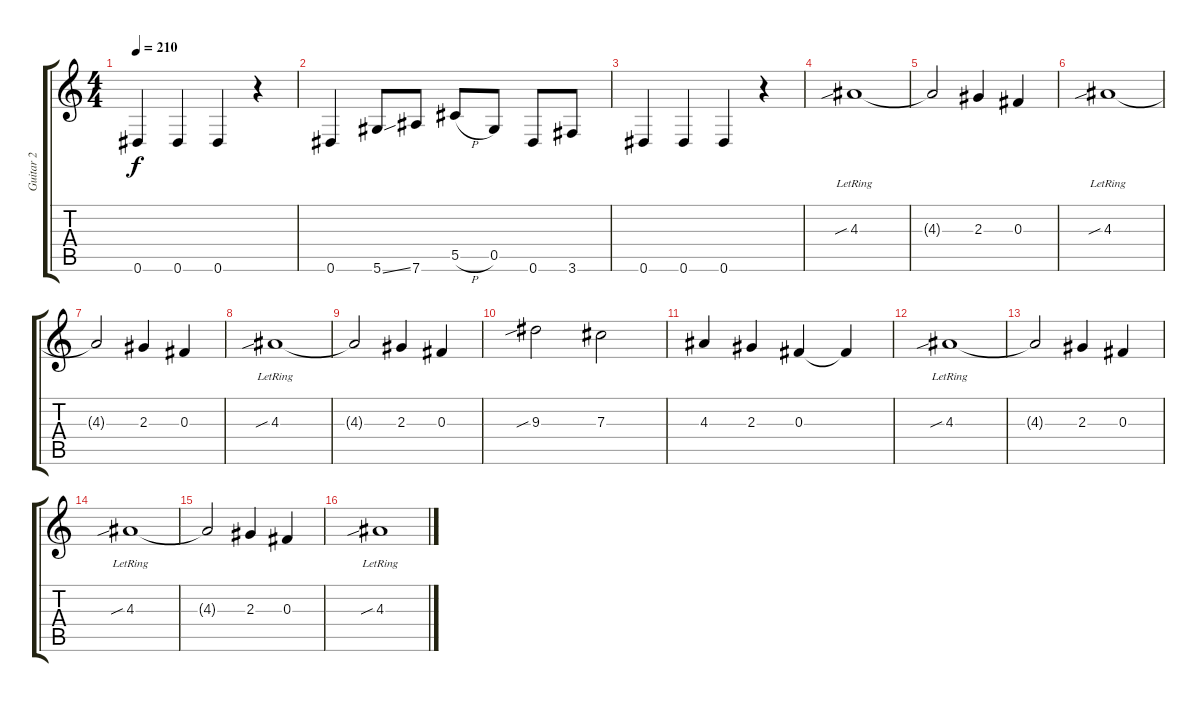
\track ("Guitar 2" "Guitar 2") {instrument overdrivenguitar}
\staff {score tabs}
\tuning (Eb4 Bb3 Gb3 Db3 Ab2 Eb2) {hide}
\ts (4 4)
\tempo 210
\clef g2
\ks c
0.6.4{dy f} 0.6.4 0.6.4 r.4 |
0.6.4 5.6{ss}.8 7.6.8 5.5{h}.8 0.5.8 0.6.8 3.6.8 |
0.6.4 0.6.4 0.6.4 r.4 |
4.3{sib lr}.1 |
4.3{t}.2 2.3.4 0.3.4 |
4.3{sib lr}.1 |
4.3{t}.2 2.3.4 0.3.4 |
4.3{sib lr}.1 |
4.3{t}.2 2.3.4 0.3.4 |
9.3{sib}.2 7.3.2 |
4.3.4 2.3.4 0.3.4 0.3{t}.4 |
4.3{sib lr}.1 |
4.3{t}.2 2.3.4 0.3.4 |
4.3{sib lr}.1 |
4.3{t}.2 2.3.4 0.3.4 |
4.3{sib lr}.1
